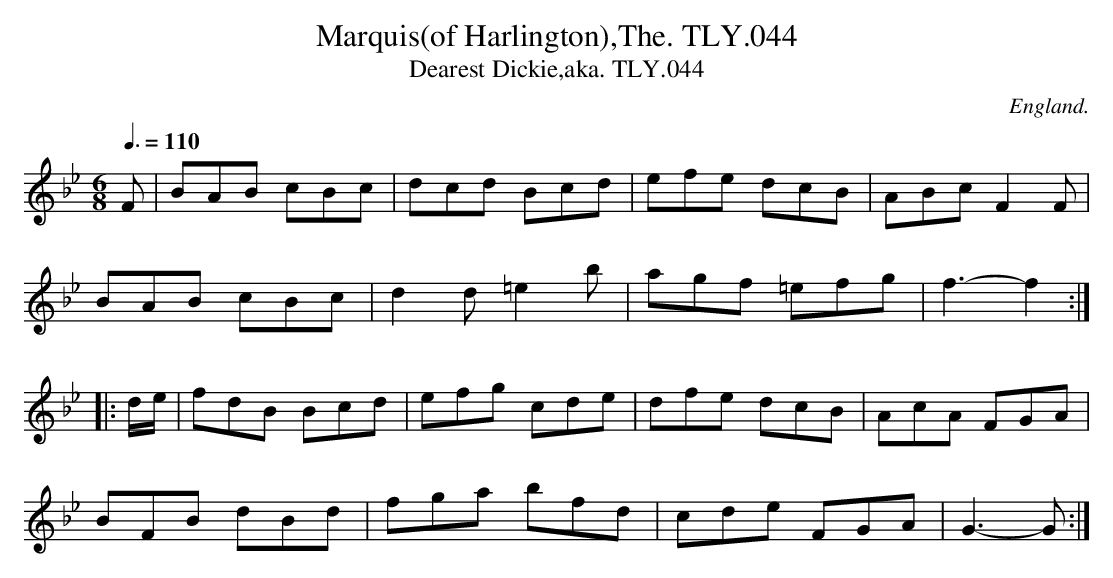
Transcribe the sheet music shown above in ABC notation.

X:1
T:Marquis(of Harlington),The. TLY.044
T:Dearest Dickie,aka. TLY.044
L:1/8
M:6/8
O:England.
Q:3/8=110
K:GMin
F|BAB cBc|dcd Bcd|efe dcB|ABc F2F|!
BAB cBc| d2d =e2 b|agf =efg|f3-f2:|!
|:d/2e/2|fdB Bcd| efg cde| dfe dcB| AcA FGA|!
BFB  dBd|fga bfd|cde FGA| G3-G:|
